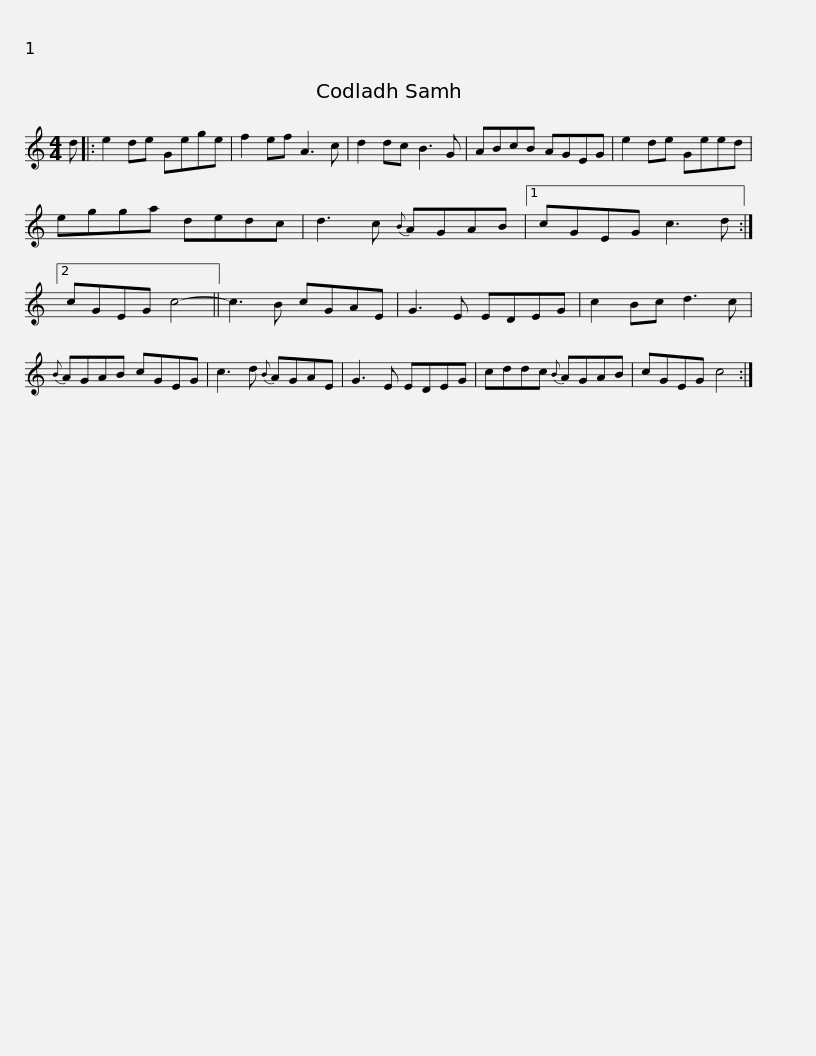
X:1
L:1/8
M:4/4
I:linebreak $
K:C
V:1 treble
V:1
 d |: e2 de Gege | f2 ef A3 c | d2 dc B3 G | ABcB AGEG | %5
 e2 de Geed | egga dedc |$ d3 c{B} AGAB |1 cGEG c3 d :|2 cGEG c4- || %10
 c3 B cGAE | G3 E EDEG | c2 Bc d3 c |${B} AGAB cGEG | c3 d{B} AGAE | %15
 G3 E EDEG | cddc{B} AGAB | cGEG c4 :| %18
